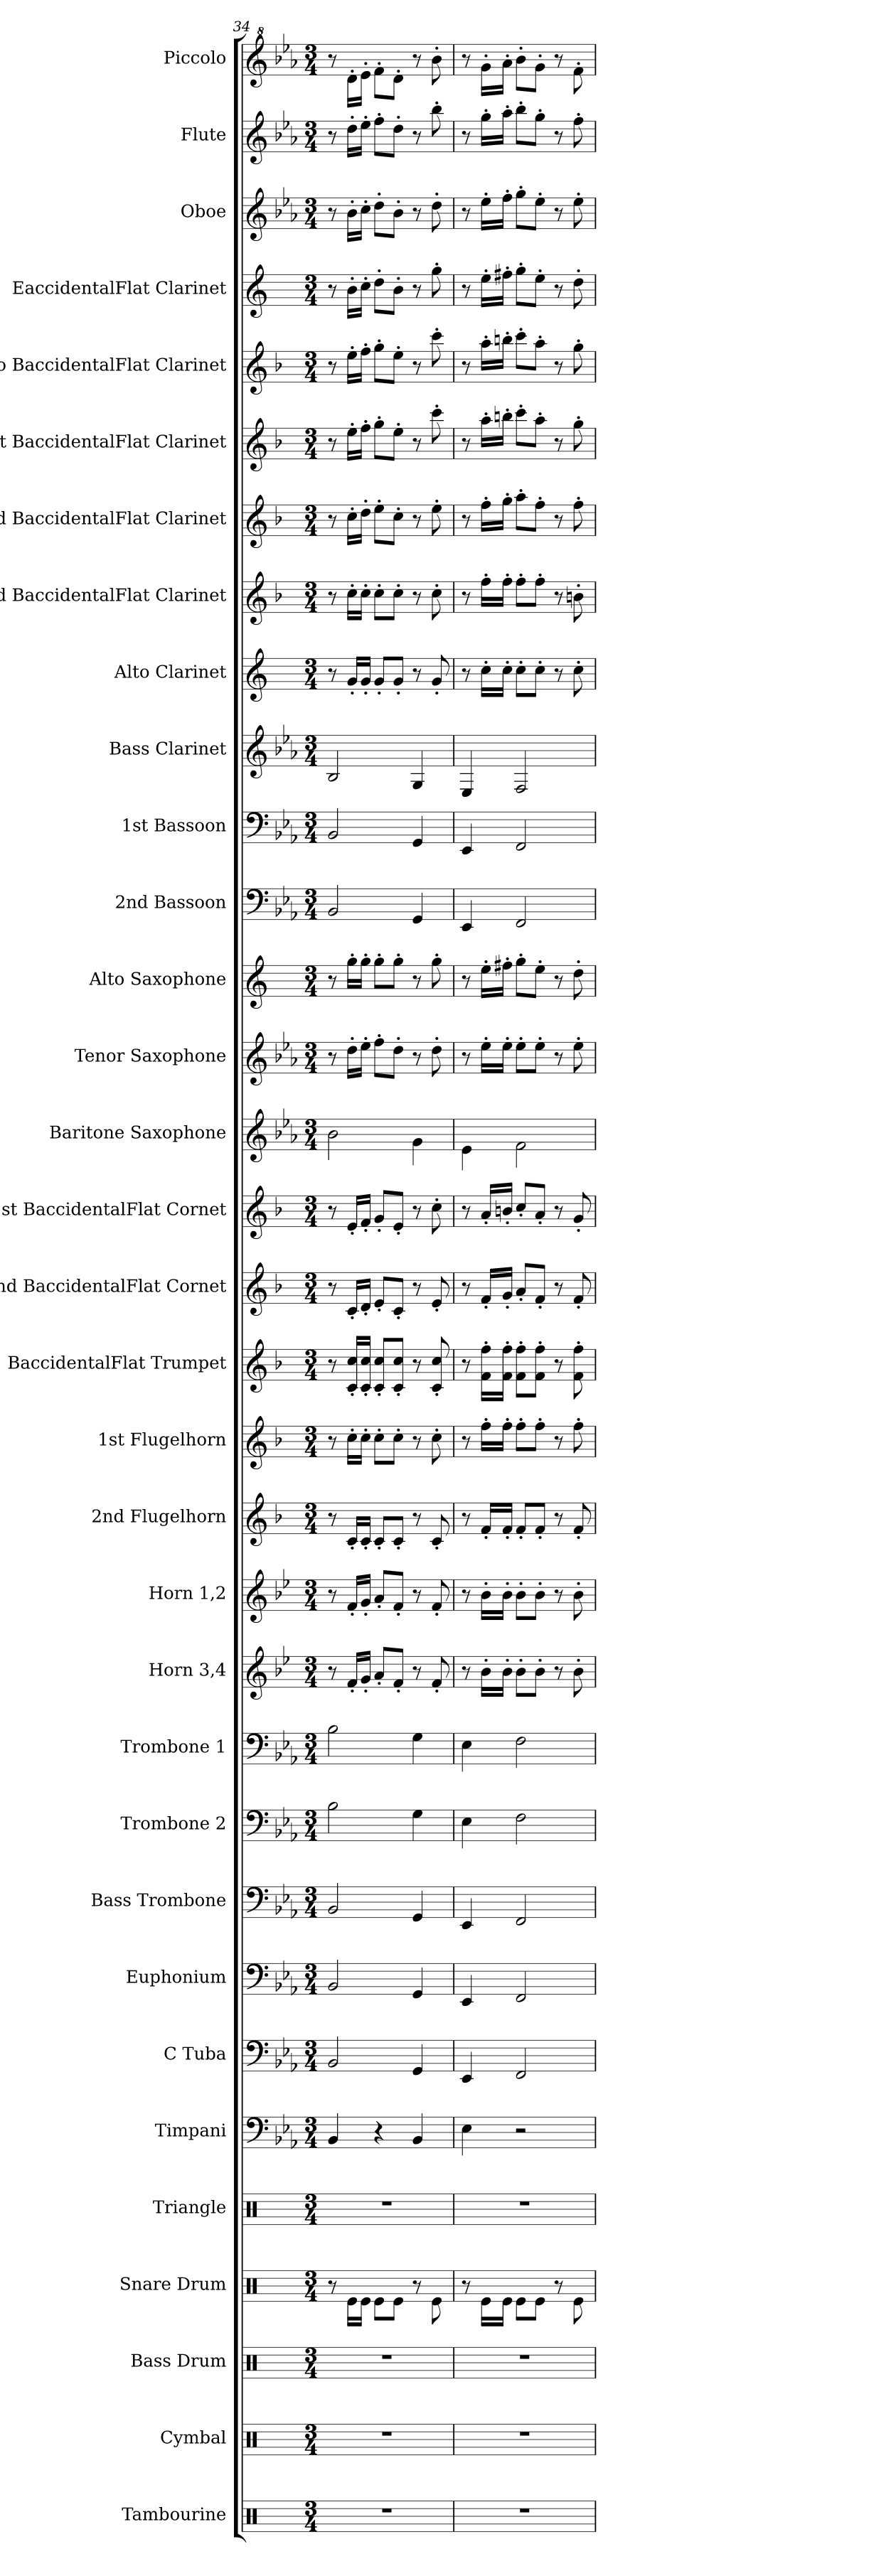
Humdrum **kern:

**kern	**kern	**kern	**kern	**kern	**kern	**kern	**kern	**kern	**kern	**kern	**kern	**kern	**kern	**kern	**kern	**kern	**kern	**kern	**kern	**kern	**kern	**kern	**kern	**kern	**kern	**kern	**kern	**kern	**kern	**kern	**kern	**kern
*part33	*part32	*part31	*part30	*part29	*part28	*part27	*part26	*part25	*part24	*part23	*part22	*part21	*part20	*part19	*part18	*part17	*part16	*part15	*part14	*part13	*part12	*part11	*part10	*part9	*part8	*part7	*part6	*part5	*part4	*part3	*part2	*part1
*staff33	*staff32	*staff31	*staff30	*staff29	*staff28	*staff27	*staff26	*staff25	*staff24	*staff23	*staff22	*staff21	*staff20	*staff19	*staff18	*staff17	*staff16	*staff15	*staff14	*staff13	*staff12	*staff11	*staff10	*staff9	*staff8	*staff7	*staff6	*staff5	*staff4	*staff3	*staff2	*staff1
*I"Tambourine	*I"Cymbal	*I"Bass Drum	*I"Snare Drum	*I"Triangle	*I"Timpani	*I"C Tuba	*I"Euphonium	*I"Bass Trombone	*I"Trombone 2	*I"Trombone 1	*I"Horn 3,4	*I"Horn 1,2	*I"2nd Flugelhorn	*I"1st Flugelhorn	*I"BaccidentalFlat Trumpet	*I"2nd BaccidentalFlat Cornet	*I"1st BaccidentalFlat Cornet	*I"Baritone Saxophone	*I"Tenor Saxophone	*I"Alto Saxophone	*I"2nd Bassoon	*I"1st Bassoon	*I"Bass Clarinet	*I"Alto Clarinet	*I"3rd BaccidentalFlat Clarinet	*I"2nd BaccidentalFlat Clarinet	*I"1st BaccidentalFlat Clarinet	*I"Solo BaccidentalFlat Clarinet	*I"EaccidentalFlat Clarinet	*I"Oboe	*I"Flute	*I"Piccolo
*I'Tamb.	*I'Cym.	*I'B. Dr.	*I'Sn. Dr.	*I'Trgl.	*I'Timp.	*I'C Tu.	*I'Eu.	*I'B. Trb.	*I'Trb. 2	*I'Trb. 1	*I'Hn. 3,4	*I'Hn. 1,2	*I'2nd Flghn.	*I'1st Flghn.	*I'BaccidentalFlat Tpt.	*I'2nd BaccidentalFlat Cnt.	*I'1st BaccidentalFlat Cnt.	*I'Bar. Sax.	*I'T. Sax.	*I'A. Sax.	*I'2nd Bsn.	*I'1st Bsn.	*I'B. Cl.	*I'A. Cl.	*I'3rd BaccidentalFlat Cl.	*I'2nd BaccidentalFlat Cl.	*I'1st BaccidentalFlat Cl.	*I'Solo BaccidentalFlat Cl.	*I'EaccidentalFlat Cl.	*I'Ob.	*I'Fl.	*I'Picc.
*clefX	*clefX	*clefX	*clefX	*clefX	*clefF4	*clefF4	*clefF4	*clefF4	*clefF4	*clefF4	*clefG2	*clefG2	*clefG2	*clefG2	*clefG2	*clefG2	*clefG2	*clefG2	*clefG2	*clefG2	*clefF4	*clefF4	*clefG2	*clefG2	*clefG2	*clefG2	*clefG2	*clefG2	*clefG2	*clefG2	*clefG2	*clefG^2
*	*	*	*	*	*	*	*	*	*	*	*ITrd4c7	*ITrd4c7	*ITrd1c2	*ITrd1c2	*ITrd1c2	*ITrd1c2	*ITrd1c2	*ITrd12c21	*ITrd8c14	*ITrd5c9	*	*	*ITrd8c14	*ITrd5c9	*ITrd1c2	*ITrd1c2	*ITrd1c2	*ITrd1c2	*ITrd-2c-3	*	*	*ITrd-7c-12
*k[]	*k[]	*k[]	*k[]	*k[]	*k[b-e-a-]	*k[b-e-a-]	*k[b-e-a-]	*k[b-e-a-]	*k[b-e-a-]	*k[b-e-a-]	*k[b-e-a-]	*k[b-e-a-]	*k[b-e-a-]	*k[b-e-a-]	*k[b-e-a-]	*k[b-e-a-]	*k[b-e-a-]	*k[b-e-a-]	*k[b-e-a-]	*k[b-e-a-]	*k[b-e-a-]	*k[b-e-a-]	*k[b-e-a-]	*k[b-e-a-]	*k[b-e-a-]	*k[b-e-a-]	*k[b-e-a-]	*k[b-e-a-]	*k[b-e-a-]	*k[b-e-a-]	*k[b-e-a-]	*k[b-e-a-]
*M3/4	*M3/4	*M3/4	*M3/4	*M3/4	*M3/4	*M3/4	*M3/4	*M3/4	*M3/4	*M3/4	*M3/4	*M3/4	*M3/4	*M3/4	*M3/4	*M3/4	*M3/4	*M3/4	*M3/4	*M3/4	*M3/4	*M3/4	*M3/4	*M3/4	*M3/4	*M3/4	*M3/4	*M3/4	*M3/4	*M3/4	*M3/4	*M3/4
=34	=34	=34	=34	=34	=34	=34	=34	=34	=34	=34	=34	=34	=34	=34	=34	=34	=34	=34	=34	=34	=34	=34	=34	=34	=34	=34	=34	=34	=34	=34	=34	=34
2.r	2.r	2.r	8r	2.r	4BB-/	2BB-/	2BB-/	2BB-/	2B-\	2B-\	8r	8r	8r	8r	8r	8r	8r	2B-\	8r	8r	2BB-/	2BB-/	2BB-/	8r	8r	8r	8r	8r	8r	8r	8r	8r
.	.	.	16Re\LL	.	.	.	.	.	.	.	16B-'/LL	16B-'/LL	16B-'/LL	16b-'\LL	16B-/' 16b-/'LL	16B-'/LL	16d'/LL	.	16d'\LL	16b-'\LL	.	.	.	16B-'/LL	16b-'\LL	16b-'\LL	16dd'\LL	16dd'\LL	16dd'\LL	16b-'\LL	16dd'\LL	16ddd'\LL
.	.	.	16Re\JJ	.	.	.	.	.	.	.	16c'/JJ	16c'/JJ	16B-'/JJ	16b-'\JJ	16B-/' 16b-/'JJ	16c'/JJ	16e-'/JJ	.	16e-'\JJ	16b-'\JJ	.	.	.	16B-'/JJ	16b-'\JJ	16cc'\JJ	16ee-'\JJ	16ee-'\JJ	16ee-'\JJ	16cc'\JJ	16ee-'\JJ	16eee-'\JJ
.	.	.	8Re\L	.	4r	.	.	.	.	.	8d'/L	8d'/L	8B-'/L	8b-'\L	8B-/' 8b-/'L	8d'/L	8f'/L	.	8f'\L	8b-'\L	.	.	.	8B-'/L	8b-'\L	8dd'\L	8ff'\L	8ff'\L	8ff'\L	8dd'\L	8ff'\L	8fff'\L
.	.	.	8Re\J	.	.	.	.	.	.	.	8B-'/J	8B-'/J	8B-'/J	8b-'\J	8B-/' 8b-/'J	8B-'/J	8d'/J	.	8d'\J	8b-'\J	.	.	.	8B-'/J	8b-'\J	8b-'\J	8dd'\J	8dd'\J	8dd'\J	8b-'\J	8dd'\J	8ddd'\J
.	.	.	8r	.	4BB-/	4GG/	4GG/	4GG/	4G\	4G\	8r	8r	8r	8r	8r	8r	8r	4G\	8r	8r	4GG/	4GG/	4GG/	8r	8r	8r	8r	8r	8r	8r	8r	8r
.	.	.	8Re\	.	.	.	.	.	.	.	8B-'/	8B-'/	8B-'/	8b-'\	8B-/' 8b-/'	8d'/	8b-'\	.	8d'\	8b-'\	.	.	.	8B-'/	8b-'\	8dd'\	8bb-'\	8bb-'\	8bb-'\	8dd'\	8bb-'\	8bbb-'\
=35	=35	=35	=35	=35	=35	=35	=35	=35	=35	=35	=35	=35	=35	=35	=35	=35	=35	=35	=35	=35	=35	=35	=35	=35	=35	=35	=35	=35	=35	=35	=35	=35
2.r	2.r	2.r	8r	2.r	4E-\	4EE-/	4EE-/	4EE-/	4E-\	4E-\	8r	8r	8r	8r	8r	8r	8r	4E-\	8r	8r	4EE-/	4EE-/	4EE-/	8r	8r	8r	8r	8r	8r	8r	8r	8r
.	.	.	16Re\LL	.	.	.	.	.	.	.	16e-'\LL	16e-'\LL	16e-'/LL	16ee-'\LL	16e-\' 16ee-\'LL	16e-'/LL	16g'/LL	.	16e-'\LL	16g'\LL	.	.	.	16e-'\LL	16ee-'\LL	16ee-'\LL	16gg'\LL	16gg'\LL	16gg'\LL	16ee-'\LL	16gg'\LL	16ggg'\LL
.	.	.	16Re\JJ	.	.	.	.	.	.	.	16e-'\JJ	16e-'\JJ	16e-'/JJ	16ee-'\JJ	16e-\' 16ee-\'JJ	16f'/JJ	16an'/JJ	.	16e-'\JJ	16an'\JJ	.	.	.	16e-'\JJ	16ee-'\JJ	16ff'\JJ	16aan'\JJ	16aan'\JJ	16aan'\JJ	16ff'\JJ	16aa-'\JJ	16aaa-'\JJ
.	.	.	8Re\L	.	2r	2FF/	2FF/	2FF/	2F\	2F\	8e-'\L	8e-'\L	8e-'/L	8ee-'\L	8e-\' 8ee-\'L	8g'/L	8b-'/L	2F\	8e-'\L	8b-'\L	2FF/	2FF/	2FF/	8e-'\L	8ee-'\L	8gg'\L	8bb-'\L	8bb-'\L	8bb-'\L	8gg'\L	8bb-'\L	8bbb-'\L
.	.	.	8Re\J	.	.	.	.	.	.	.	8e-'\J	8e-'\J	8e-'/J	8ee-'\J	8e-\' 8ee-\'J	8e-'/J	8g'/J	.	8e-'\J	8g'\J	.	.	.	8e-'\J	8ee-'\J	8ee-'\J	8gg'\J	8gg'\J	8gg'\J	8ee-'\J	8gg'\J	8ggg'\J
.	.	.	8r	.	.	.	.	.	.	.	8r	8r	8r	8r	8r	8r	8r	.	8r	8r	.	.	.	8r	8r	8r	8r	8r	8r	8r	8r	8r
.	.	.	8Re\	.	.	.	.	.	.	.	8e-'\	8e-'\	8e-'/	8ee-'\	8e-\' 8ee-\'	8e-'/	8f'/	.	8e-'\	8f'\	.	.	.	8e-'\	8an'\	8ee-'\	8ff'\	8ff'\	8ff'\	8ee-'\	8ff'\	8fff'\
=	=	=	=	=	=	=	=	=	=	=	=	=	=	=	=	=	=	=	=	=	=	=	=	=	=	=	=	=	=	=	=	=
*-	*-	*-	*-	*-	*-	*-	*-	*-	*-	*-	*-	*-	*-	*-	*-	*-	*-	*-	*-	*-	*-	*-	*-	*-	*-	*-	*-	*-	*-	*-	*-	*-
